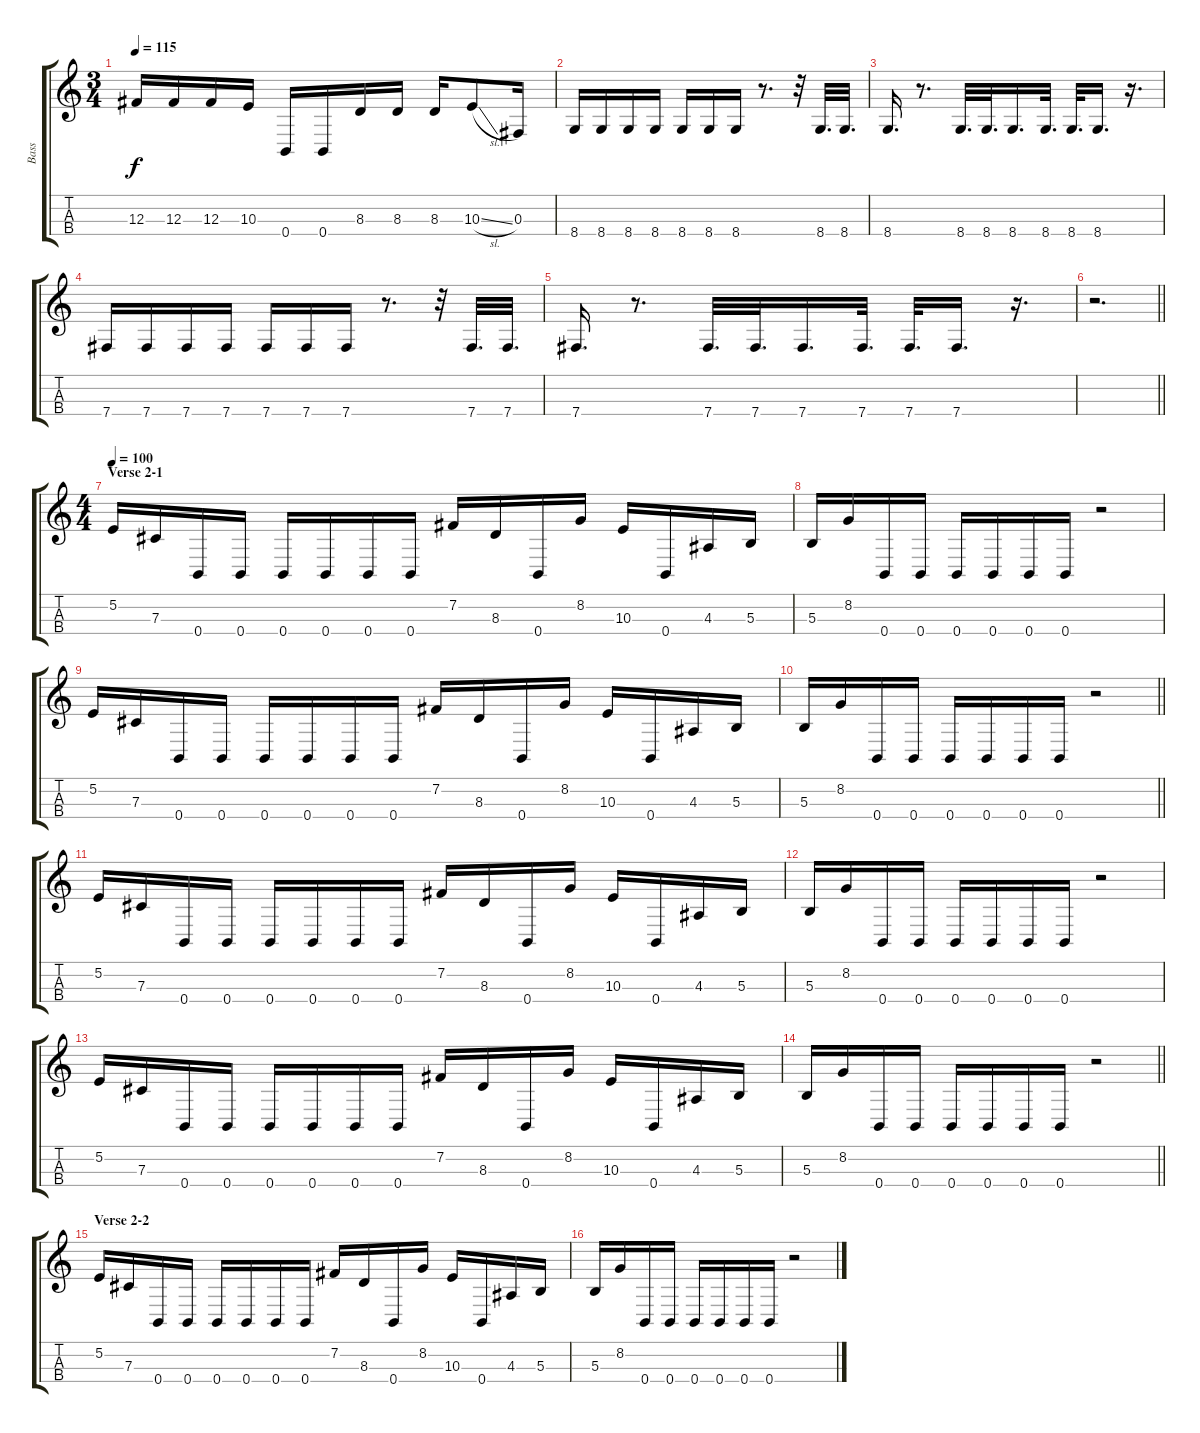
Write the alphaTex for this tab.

\track ("Bass" "Bass") {instrument electricbassfinger}
\staff {score tabs}
\tuning (E3 B2 Gb2 B1) {hide}
\ts (3 4)
\tempo 115
\clef g2
\ks c
12.3.16{dy f} 12.3.16 12.3.16 10.3.16 0.4.16 0.4.16 8.3.16 8.3.16 8.3.16 10.3{sl}.8 0.3.16 |
8.4.16 8.4.16 8.4.16 8.4.16 8.4.16 8.4.16 8.4.16 r.8{d} r.32 8.4.32{d} 8.4.32{d} |
8.4.16{d} r.8{d} 8.4.32{d} 8.4.32{d} 8.4.16{d} 8.4.32{d} 8.4.32{d} 8.4.16{d} r.16{d} |
7.4.16 7.4.16 7.4.16 7.4.16 7.4.16 7.4.16 7.4.16 r.8{d} r.32 7.4.32{d} 7.4.32{d} |
7.4.16{d} r.8{d} 7.4.32{d} 7.4.32{d} 7.4.16{d} 7.4.32{d} 7.4.32{d} 7.4.16{d} r.16{d} |
\barLineRight lightlight
r.2{d} |
\ts (4 4)
\section ("" "Verse 2-1")
\tempo 100
5.2.16 7.3.16 0.4.16 0.4.16 0.4.16 0.4.16 0.4.16 0.4.16 7.2.16 8.3.16 0.4.16 8.2.16 10.3.16 0.4.16 4.3.16 5.3.16 |
5.3.16 8.2.16 0.4.16 0.4.16 0.4.16 0.4.16 0.4.16 0.4.16 r.2 |
5.2.16 7.3.16 0.4.16 0.4.16 0.4.16 0.4.16 0.4.16 0.4.16 7.2.16 8.3.16 0.4.16 8.2.16 10.3.16 0.4.16 4.3.16 5.3.16 |
\barLineRight lightlight
5.3.16 8.2.16 0.4.16 0.4.16 0.4.16 0.4.16 0.4.16 0.4.16 r.2 |
5.2.16 7.3.16 0.4.16 0.4.16 0.4.16 0.4.16 0.4.16 0.4.16 7.2.16 8.3.16 0.4.16 8.2.16 10.3.16 0.4.16 4.3.16 5.3.16 |
5.3.16 8.2.16 0.4.16 0.4.16 0.4.16 0.4.16 0.4.16 0.4.16 r.2 |
5.2.16 7.3.16 0.4.16 0.4.16 0.4.16 0.4.16 0.4.16 0.4.16 7.2.16 8.3.16 0.4.16 8.2.16 10.3.16 0.4.16 4.3.16 5.3.16 |
\barLineRight lightlight
5.3.16 8.2.16 0.4.16 0.4.16 0.4.16 0.4.16 0.4.16 0.4.16 r.2 |
\section ("" "Verse 2-2")
5.2.16 7.3.16 0.4.16 0.4.16 0.4.16 0.4.16 0.4.16 0.4.16 7.2.16 8.3.16 0.4.16 8.2.16 10.3.16 0.4.16 4.3.16 5.3.16 |
5.3.16 8.2.16 0.4.16 0.4.16 0.4.16 0.4.16 0.4.16 0.4.16 r.2
